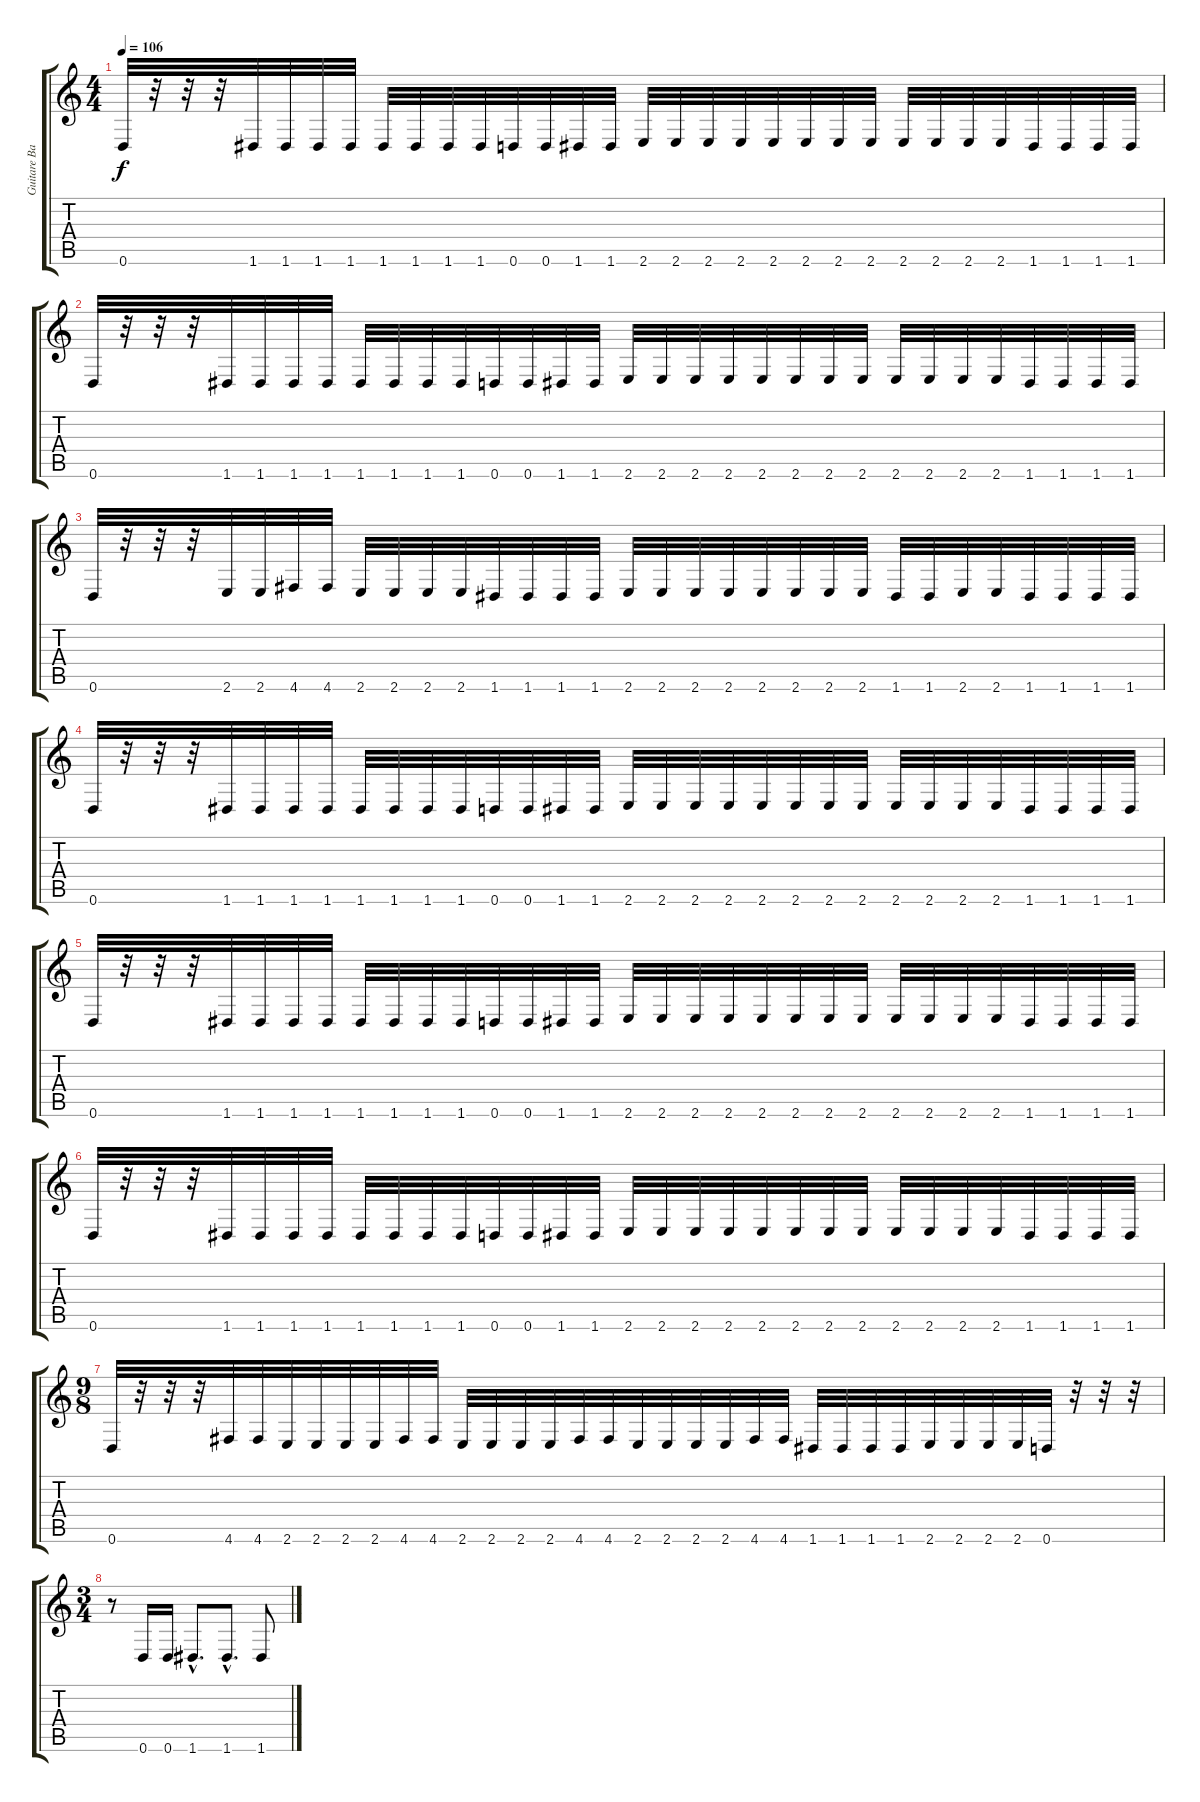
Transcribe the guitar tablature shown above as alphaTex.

\track ("Guitare Basse" "Guitare Ba") {instrument electricbasspick}
\staff {score tabs}
\tuning (E4 B3 G3 D3 A2 D2) {hide}
\ts (4 4)
\tempo 106
\clef g2
\ks c
0.6.32{dy f} r.32 r.32 r.32 1.6.32 1.6.32 1.6.32 1.6.32 1.6.32 1.6.32 1.6.32 1.6.32 0.6.32 0.6.32 1.6.32 1.6.32 2.6.32 2.6.32 2.6.32 2.6.32 2.6.32 2.6.32 2.6.32 2.6.32 2.6.32 2.6.32 2.6.32 2.6.32 1.6.32 1.6.32 1.6.32 1.6.32 |
0.6.32 r.32 r.32 r.32 1.6.32 1.6.32 1.6.32 1.6.32 1.6.32 1.6.32 1.6.32 1.6.32 0.6.32 0.6.32 1.6.32 1.6.32 2.6.32 2.6.32 2.6.32 2.6.32 2.6.32 2.6.32 2.6.32 2.6.32 2.6.32 2.6.32 2.6.32 2.6.32 1.6.32 1.6.32 1.6.32 1.6.32 |
0.6.32 r.32 r.32 r.32 2.6.32 2.6.32 4.6.32 4.6.32 2.6.32 2.6.32 2.6.32 2.6.32 1.6.32 1.6.32 1.6.32 1.6.32 2.6.32 2.6.32 2.6.32 2.6.32 2.6.32 2.6.32 2.6.32 2.6.32 1.6.32 1.6.32 2.6.32 2.6.32 1.6.32 1.6.32 1.6.32 1.6.32 |
0.6.32 r.32 r.32 r.32 1.6.32 1.6.32 1.6.32 1.6.32 1.6.32 1.6.32 1.6.32 1.6.32 0.6.32 0.6.32 1.6.32 1.6.32 2.6.32 2.6.32 2.6.32 2.6.32 2.6.32 2.6.32 2.6.32 2.6.32 2.6.32 2.6.32 2.6.32 2.6.32 1.6.32 1.6.32 1.6.32 1.6.32 |
0.6.32 r.32 r.32 r.32 1.6.32 1.6.32 1.6.32 1.6.32 1.6.32 1.6.32 1.6.32 1.6.32 0.6.32 0.6.32 1.6.32 1.6.32 2.6.32 2.6.32 2.6.32 2.6.32 2.6.32 2.6.32 2.6.32 2.6.32 2.6.32 2.6.32 2.6.32 2.6.32 1.6.32 1.6.32 1.6.32 1.6.32 |
0.6.32 r.32 r.32 r.32 1.6.32 1.6.32 1.6.32 1.6.32 1.6.32 1.6.32 1.6.32 1.6.32 0.6.32 0.6.32 1.6.32 1.6.32 2.6.32 2.6.32 2.6.32 2.6.32 2.6.32 2.6.32 2.6.32 2.6.32 2.6.32 2.6.32 2.6.32 2.6.32 1.6.32 1.6.32 1.6.32 1.6.32 |
\ts (9 8)
0.6.32 r.32 r.32 r.32 4.6.32 4.6.32 2.6.32 2.6.32 2.6.32 2.6.32 4.6.32 4.6.32 2.6.32 2.6.32 2.6.32 2.6.32 4.6.32 4.6.32 2.6.32 2.6.32 2.6.32 2.6.32 4.6.32 4.6.32 1.6.32 1.6.32 1.6.32 1.6.32 2.6.32 2.6.32 2.6.32 2.6.32 0.6.32 r.32 r.32 r.32 |
\ts (3 4)
r.8{balance 8} 0.6.16 0.6.16 1.6{hac}.8{d} 1.6{hac}.8{d} 1.6.8
